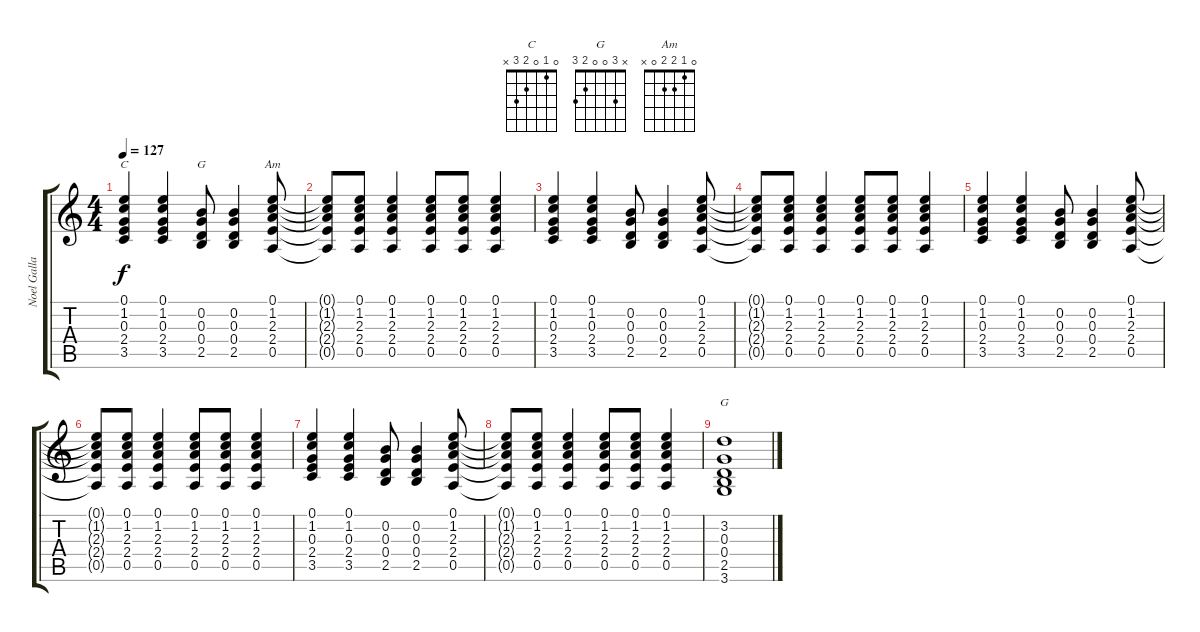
\track ("Noel Gallagher (Lead Guitar)" "Noel Galla") {instrument overdrivenguitar}
\staff {score tabs}
\tuning (E4 B3 G3 D3 A2 E2) {hide}
\chord ("C" 0 1 0 2 3 x)
\chord ("G" x 0 0 0 2 x)
\chord ("Am" 0 1 2 2 0 x)
\chord ("G" x 3 0 0 2 3)
\ts (4 4)
\tempo 127
\clef g2
\ks c
(0.1 1.2 0.3 2.4 3.5).4{ch "C" dy f} (0.1 1.2 0.3 2.4 3.5).4 (0.2 0.3 0.4 2.5).8{ch "G"} (0.2 0.3 0.4 2.5).4 (0.1 1.2 2.3 2.4 0.5).8{ch "Am"} |
(0.1{t} 1.2{t} 2.3{t} 2.4{t} 0.5{t}).8 (0.1 1.2 2.3 2.4 0.5).8 (0.1 1.2 2.3 2.4 0.5).4 (0.1 1.2 2.3 2.4 0.5).8 (0.1 1.2 2.3 2.4 0.5).8 (0.1 1.2 2.3 2.4 0.5).4 |
(0.1 1.2 0.3 2.4 3.5).4 (0.1 1.2 0.3 2.4 3.5).4 (0.2 0.3 0.4 2.5).8 (0.2 0.3 0.4 2.5).4 (0.1 1.2 2.3 2.4 0.5).8 |
(0.1{t} 1.2{t} 2.3{t} 2.4{t} 0.5{t}).8 (0.1 1.2 2.3 2.4 0.5).8 (0.1 1.2 2.3 2.4 0.5).4 (0.1 1.2 2.3 2.4 0.5).8 (0.1 1.2 2.3 2.4 0.5).8 (0.1 1.2 2.3 2.4 0.5).4 |
(0.1 1.2 0.3 2.4 3.5).4 (0.1 1.2 0.3 2.4 3.5).4 (0.2 0.3 0.4 2.5).8 (0.2 0.3 0.4 2.5).4 (0.1 1.2 2.3 2.4 0.5).8 |
(0.1{t} 1.2{t} 2.3{t} 2.4{t} 0.5{t}).8 (0.1 1.2 2.3 2.4 0.5).8 (0.1 1.2 2.3 2.4 0.5).4 (0.1 1.2 2.3 2.4 0.5).8 (0.1 1.2 2.3 2.4 0.5).8 (0.1 1.2 2.3 2.4 0.5).4 |
(0.1 1.2 0.3 2.4 3.5).4 (0.1 1.2 0.3 2.4 3.5).4 (0.2 0.3 0.4 2.5).8 (0.2 0.3 0.4 2.5).4 (0.1 1.2 2.3 2.4 0.5).8 |
(0.1{t} 1.2{t} 2.3{t} 2.4{t} 0.5{t}).8 (0.1 1.2 2.3 2.4 0.5).8 (0.1 1.2 2.3 2.4 0.5).4 (0.1 1.2 2.3 2.4 0.5).8 (0.1 1.2 2.3 2.4 0.5).8 (0.1 1.2 2.3 2.4 0.5).4 |
(3.2 0.3 0.4 2.5 3.6).1{ch "G"}
